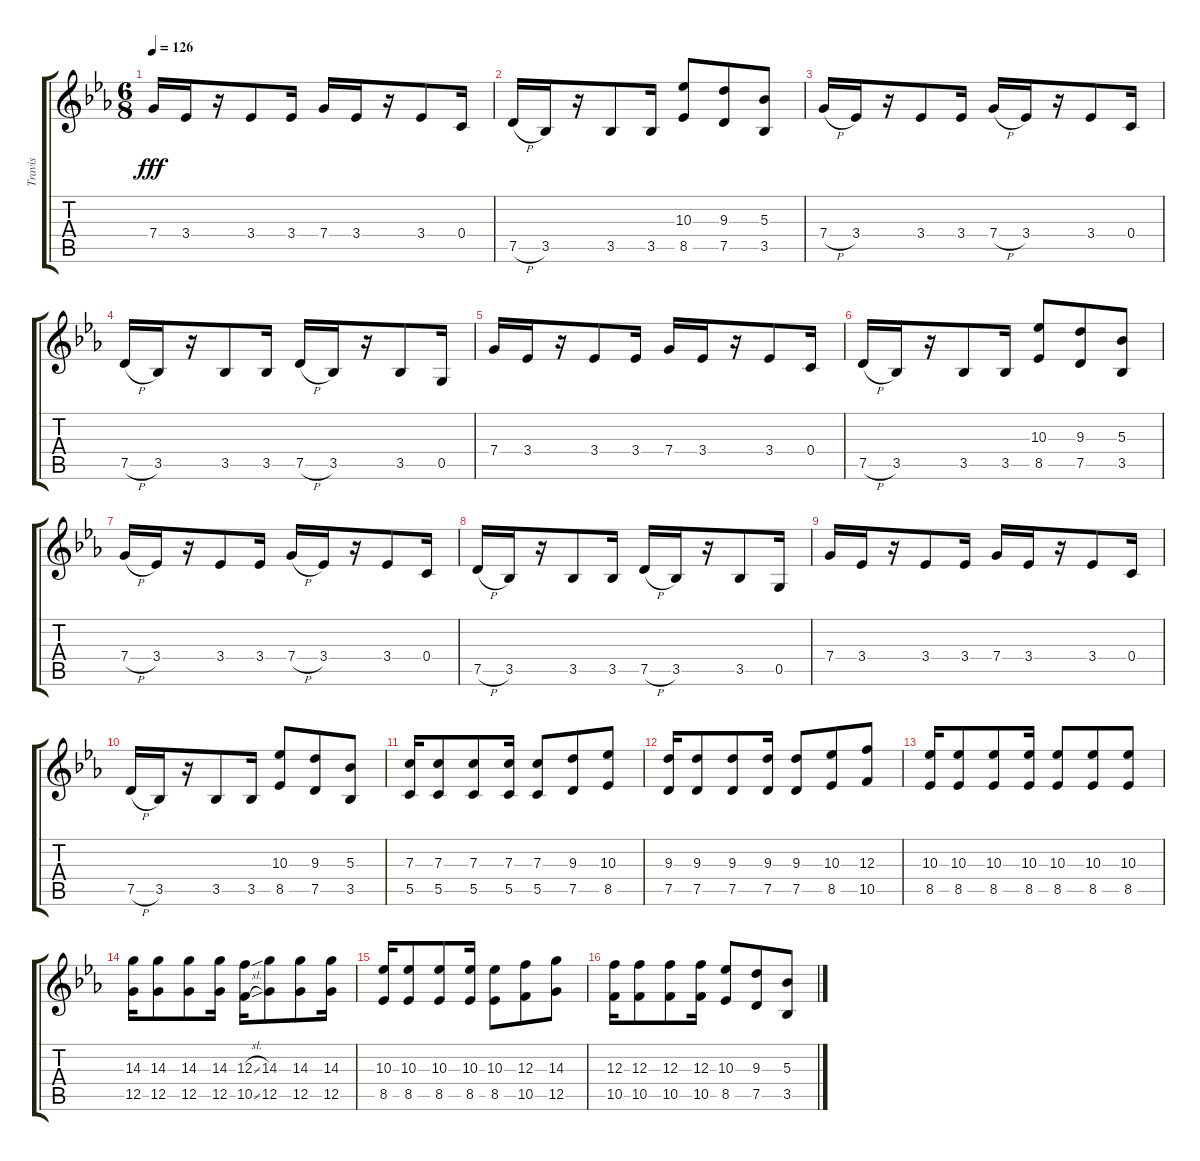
\track ("Travis" "Travis") {instrument overdrivenguitar}
\staff {score tabs}
\tuning (D4 A3 F3 C3 G2 C2) {hide}
\ts (6 8)
\tempo 126
\clef g2
\ks cminor
7.4.16{dy fff} 3.4.16 r.16 3.4.8 3.4.16 7.4.16 3.4.16 r.16 3.4.8 0.4.16 |
7.5{h}.16 3.5.16 r.16 3.5.8 3.5.16 (10.3 8.5).8 (9.3 7.5).8 (5.3 3.5).8 |
7.4{h}.16 3.4.16 r.16 3.4.8 3.4.16 7.4{h}.16 3.4.16 r.16 3.4.8 0.4.16 |
7.5{h}.16 3.5.16 r.16 3.5.8 3.5.16 7.5{h}.16 3.5.16 r.16 3.5.8 0.5.16 |
7.4.16 3.4.16 r.16 3.4.8 3.4.16 7.4.16 3.4.16 r.16 3.4.8 0.4.16 |
7.5{h}.16 3.5.16 r.16 3.5.8 3.5.16 (10.3 8.5).8 (9.3 7.5).8 (5.3 3.5).8 |
7.4{h}.16 3.4.16 r.16 3.4.8 3.4.16 7.4{h}.16 3.4.16 r.16 3.4.8 0.4.16 |
7.5{h}.16 3.5.16 r.16 3.5.8 3.5.16 7.5{h}.16 3.5.16 r.16 3.5.8 0.5.16 |
7.4.16 3.4.16 r.16 3.4.8 3.4.16 7.4.16 3.4.16 r.16 3.4.8 0.4.16 |
7.5{h}.16 3.5.16 r.16 3.5.8 3.5.16 (10.3 8.5).8 (9.3 7.5).8 (5.3 3.5).8 |
(7.3 5.5).16 (7.3 5.5).8 (7.3 5.5).8 (7.3 5.5).16 (7.3 5.5).8 (9.3 7.5).8 (10.3 8.5).8 |
(9.3 7.5).16 (9.3 7.5).8 (9.3 7.5).8 (9.3 7.5).16 (9.3 7.5).8 (10.3 8.5).8 (12.3 10.5).8 |
(10.3 8.5).16 (10.3 8.5).8 (10.3 8.5).8 (10.3 8.5).16 (10.3 8.5).8 (10.3 8.5).8 (10.3 8.5).8 |
(14.3 12.5).16 (14.3 12.5).8 (14.3 12.5).8 (14.3 12.5).16 (12.3{sl} 10.5{sl}).16 (14.3 12.5).8 (14.3 12.5).8 (14.3 12.5).16 |
(10.3 8.5).16 (10.3 8.5).8 (10.3 8.5).8 (10.3 8.5).16 (10.3 8.5).8 (12.3 10.5).8 (14.3 12.5).8 |
(12.3 10.5).16 (12.3 10.5).8 (12.3 10.5).8 (12.3 10.5).16 (10.3 8.5).8 (9.3 7.5).8 (5.3 3.5).8
